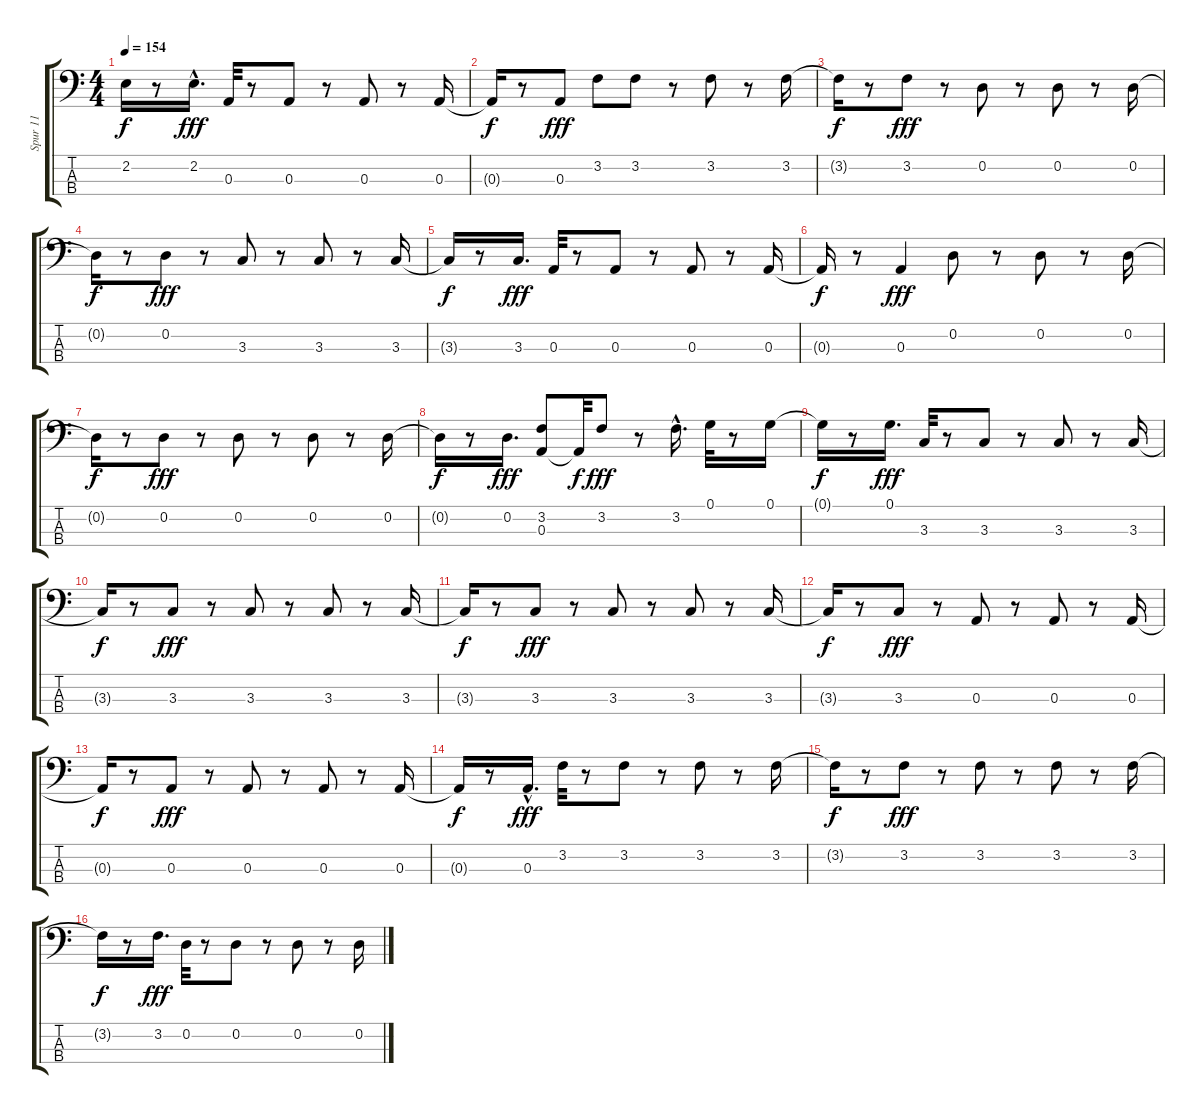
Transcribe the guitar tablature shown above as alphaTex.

\track ("Spur 11" "Spur 11") {instrument synthbass2}
\staff {score tabs}
\tuning (G2 D2 A1 E1) {hide}
\ts (4 4)
\tempo 154
\clef f4
\ks c
2.2{t}.16{dy f} r.8 2.2{hac}.16{d dy fff} 0.3.32 r.8 0.3.8 r.8 0.3.8 r.8 0.3.16 |
0.3{t}.16{dy f} r.8 0.3.8{dy fff} 3.2.8 3.2.8 r.8 3.2.8 r.8 3.2.16 |
3.2{t}.16{dy f} r.8 3.2.8{dy fff} r.8 0.2.8 r.8 0.2.8 r.8 0.2.16 |
0.2{t}.16{dy f} r.8 0.2.8{dy fff} r.8 3.3.8 r.8 3.3.8 r.8 3.3.16 |
3.3{t}.16{dy f} r.8 3.3.16{d dy fff} 0.3.32 r.8 0.3.8 r.8 0.3.8 r.8 0.3.16 |
0.3{t}.16{dy f} r.8 0.3.4{dy fff} 0.2.8 r.8 0.2.8 r.8 0.2.16 |
0.2{t}.16{dy f} r.8 0.2.8{dy fff} r.8 0.2.8 r.8 0.2.8 r.8 0.2.16 |
0.2{t}.16{dy f} r.8 0.2.16{d dy fff} (3.2 0.3).8 0.3{t}.32{dy f} 3.2.8{dy fff} r.8 3.2{hac}.16{d} 0.1.32 r.8 0.1.16 |
0.1{t}.16{dy f} r.8 0.1.16{d dy fff} 3.3.32 r.8 3.3.8 r.8 3.3.8 r.8 3.3.16 |
3.3{t}.16{dy f} r.8 3.3.8{dy fff} r.8 3.3.8 r.8 3.3.8 r.8 3.3.16 |
3.3{t}.16{dy f} r.8 3.3.8{dy fff} r.8 3.3.8 r.8 3.3.8 r.8 3.3.16 |
3.3{t}.16{dy f} r.8 3.3.8{dy fff} r.8 0.3.8 r.8 0.3.8 r.8 0.3.16 |
0.3{t}.16{dy f} r.8 0.3.8{dy fff} r.8 0.3.8 r.8 0.3.8 r.8 0.3.16 |
0.3{t}.16{dy f} r.8 0.3{hac}.16{d dy fff} 3.2.32 r.8 3.2.8 r.8 3.2.8 r.8 3.2.16 |
3.2{t}.16{dy f} r.8 3.2.8{dy fff} r.8 3.2.8 r.8 3.2.8 r.8 3.2.16 |
3.2{t}.16{dy f} r.8 3.2.16{d dy fff} 0.2.32 r.8 0.2.8 r.8 0.2.8 r.8 0.2.16
